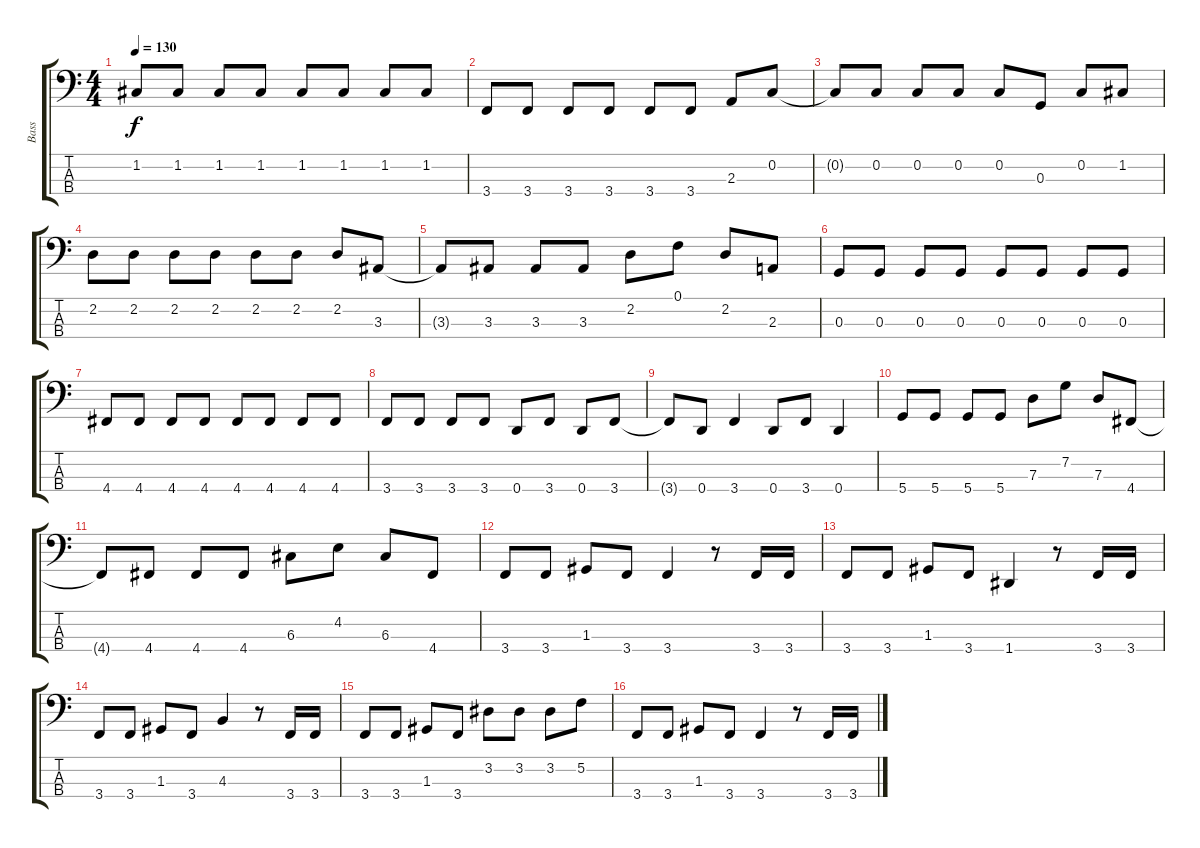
\track ("Bass" "Bass") {instrument electricbassfinger}
\staff {score tabs}
\tuning (F2 C2 G1 D1) {hide}
\ts (4 4)
\tempo 130
\clef f4
\ks c
1.2{t}.8{dy f} 1.2.8 1.2.8 1.2.8 1.2.8 1.2.8 1.2.8 1.2.8 |
3.4.8 3.4.8 3.4.8 3.4.8 3.4.8 3.4.8 2.3.8 0.2.8 |
0.2{t}.8 0.2.8 0.2.8 0.2.8 0.2.8 0.3.8 0.2.8 1.2.8 |
2.2.8 2.2.8 2.2.8 2.2.8 2.2.8 2.2.8 2.2.8 3.3.8 |
3.3{t}.8 3.3.8 3.3.8 3.3.8 2.2.8 0.1.8 2.2.8 2.3.8 |
0.3.8 0.3.8 0.3.8 0.3.8 0.3.8 0.3.8 0.3.8 0.3.8 |
4.4.8 4.4.8 4.4.8 4.4.8 4.4.8 4.4.8 4.4.8 4.4.8 |
3.4.8 3.4.8 3.4.8 3.4.8 0.4.8 3.4.8 0.4.8 3.4.8 |
3.4{t}.8 0.4.8 3.4.4 0.4.8 3.4.8 0.4.4 |
5.4.8 5.4.8 5.4.8 5.4.8 7.3.8 7.2.8 7.3.8 4.4.8 |
4.4{t}.8 4.4.8 4.4.8 4.4.8 6.3.8 4.2.8 6.3.8 4.4.8 |
3.4.8 3.4.8 1.3.8 3.4.8 3.4.4 r.8 3.4.16 3.4.16 |
3.4.8 3.4.8 1.3.8 3.4.8 1.4.4 r.8 3.4.16 3.4.16 |
3.4.8 3.4.8 1.3.8 3.4.8 4.3.4 r.8 3.4.16 3.4.16 |
3.4.8 3.4.8 1.3.8 3.4.8 3.2.8 3.2.8 3.2.8 5.2.8 |
3.4.8 3.4.8 1.3.8 3.4.8 3.4.4 r.8 3.4.16 3.4.16
